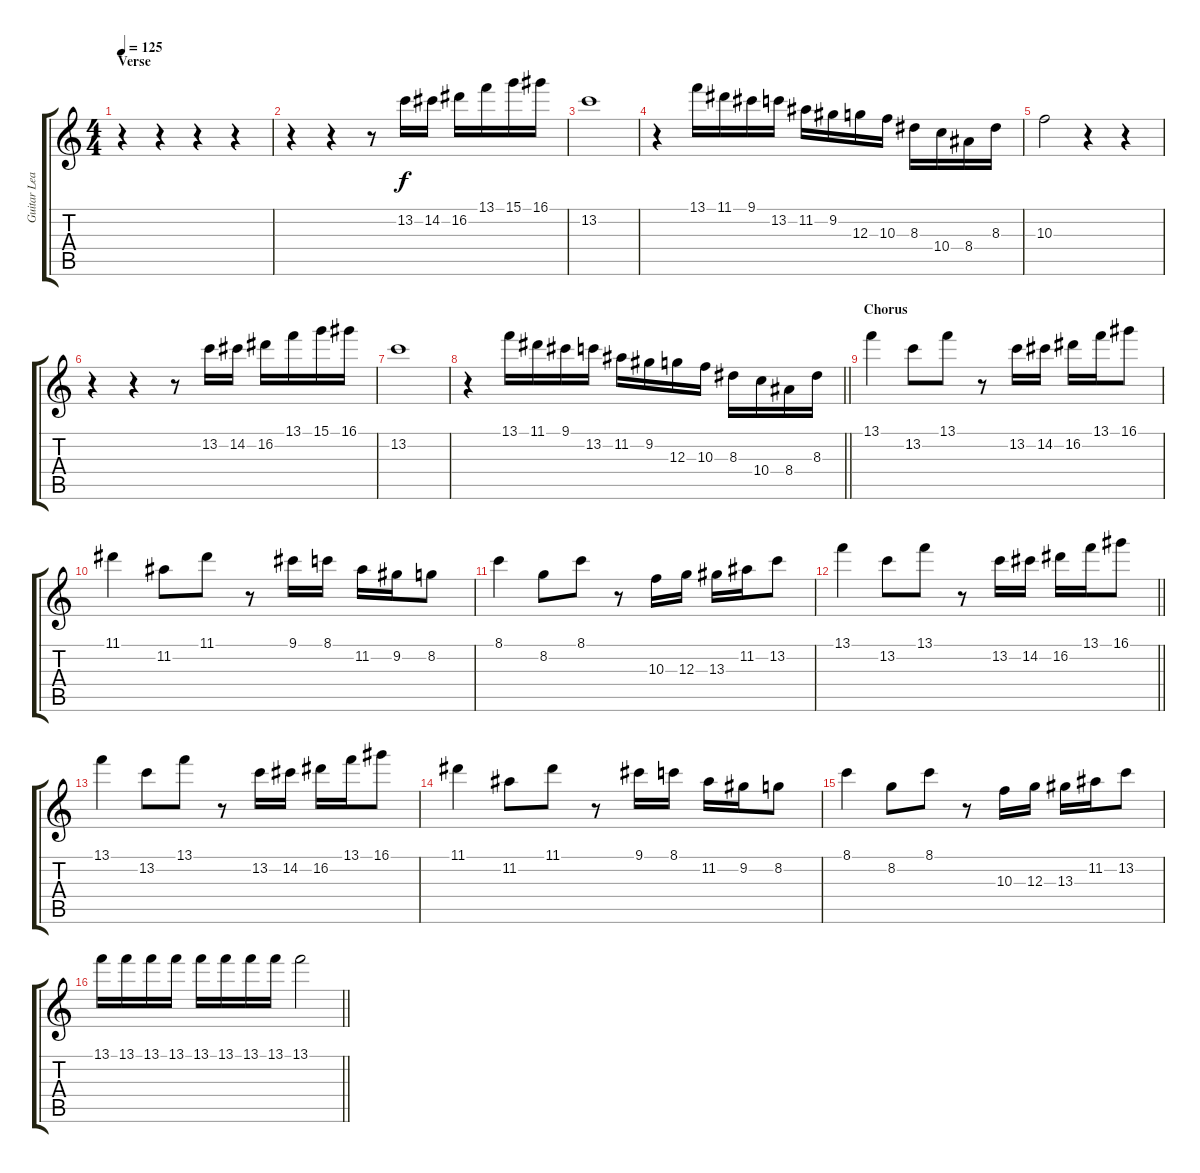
\track ("Guitar Lead" "Guitar Lea") {instrument overdrivenguitar}
\staff {score tabs}
\tuning (E4 B3 G3 D3 A2 E2) {hide}
\ts (4 4)
\section ("" "Verse")
\tempo 125
\clef g2
\ks c
r.4{dy f} r.4 r.4 r.4 |
r.4 r.4 r.8 13.2.16 14.2.16 16.2.16 13.1.16 15.1.16 16.1.16 |
13.2.1 |
r.4 13.1.16 11.1.16 9.1.16 13.2.16 11.2.16 9.2.16 12.3.16 10.3.16 8.3.16 10.4.16 8.4.16 8.3.16 |
10.3.2 r.4 r.4 |
r.4 r.4 r.8 13.2.16 14.2.16 16.2.16 13.1.16 15.1.16 16.1.16 |
13.2.1 |
\barLineRight lightlight
r.4 13.1.16 11.1.16 9.1.16 13.2.16 11.2.16 9.2.16 12.3.16 10.3.16 8.3.16 10.4.16 8.4.16 8.3.16 |
\section ("" "Chorus")
13.1.4 13.2.8 13.1.8 r.8 13.2.16 14.2.16 16.2.16 13.1.16 16.1.8 |
11.1.4 11.2.8 11.1.8 r.8 9.1.16 8.1.16 11.2.16 9.2.16 8.2.8 |
8.1.4 8.2.8 8.1.8 r.8 10.3.16 12.3.16 13.3.16 11.2.16 13.2.8 |
\barLineRight lightlight
13.1.4 13.2.8 13.1.8 r.8 13.2.16 14.2.16 16.2.16 13.1.16 16.1.8 |
13.1.4 13.2.8 13.1.8 r.8 13.2.16 14.2.16 16.2.16 13.1.16 16.1.8 |
11.1.4 11.2.8 11.1.8 r.8 9.1.16 8.1.16 11.2.16 9.2.16 8.2.8 |
8.1.4 8.2.8 8.1.8 r.8 10.3.16 12.3.16 13.3.16 11.2.16 13.2.8 |
\barLineRight lightlight
13.1.16 13.1.16 13.1.16 13.1.16 13.1.16 13.1.16 13.1.16 13.1.16 13.1.2
